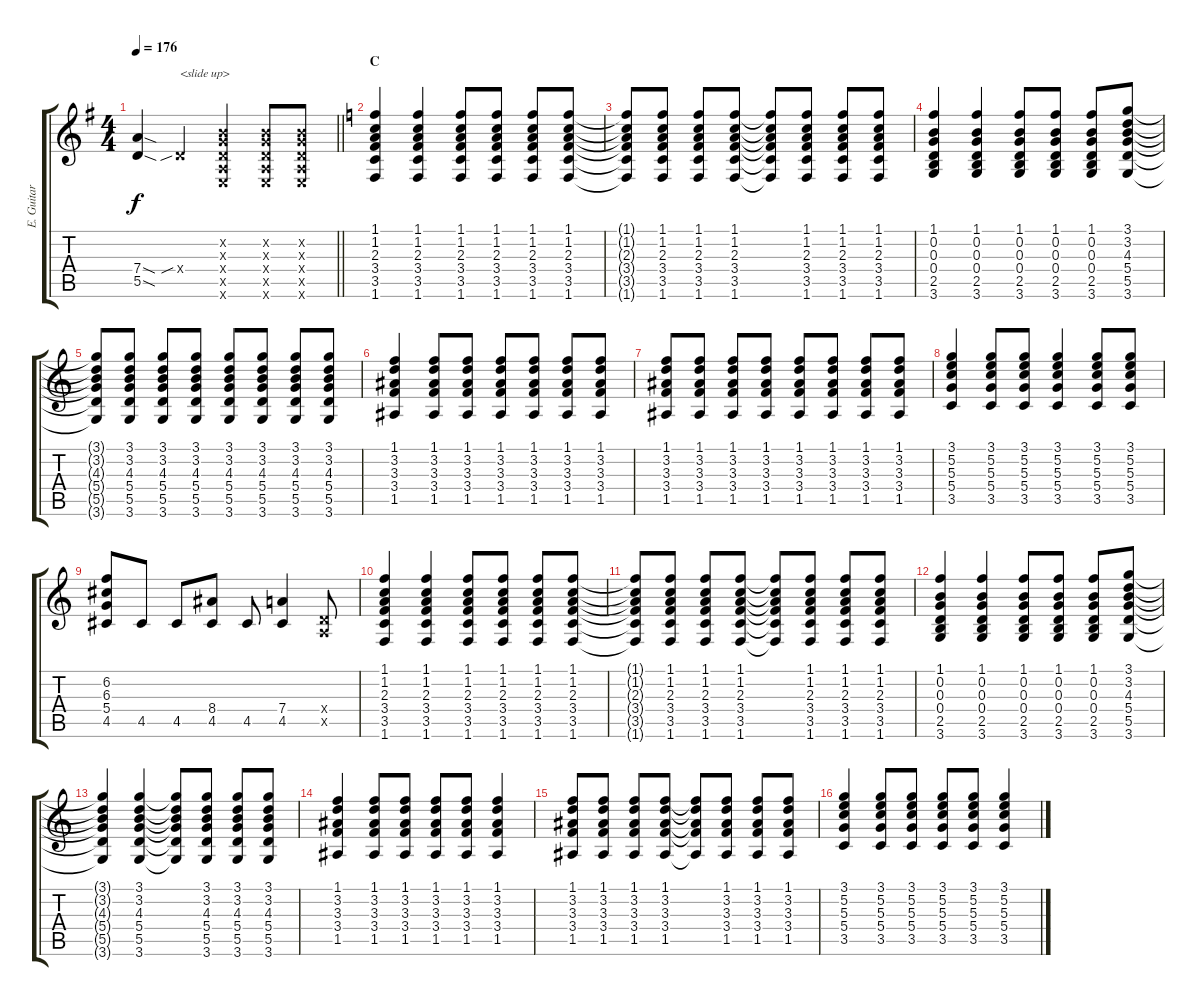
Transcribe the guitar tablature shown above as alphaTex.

\track ("E. Guitar II" "E. Guitar ") {instrument overdrivenguitar}
\staff {score tabs}
\tuning (E4 B3 G3 D3 A2 E2) {hide}
\ts (4 4)
\tempo 176
\clef g2
\barLineRight lightlight
\ks g
(7.4{sod} 5.5{sod}).4{dy f} 0.4{sib x}.4{txt "<slide up>"} (0.2{x} 0.3{x} 0.4{x} 0.5{x} 0.6{x}).4 (0.2{x} 0.3{x} 0.4{x} 0.5{x} 0.6{x}).8 (0.2{x} 0.3{x} 0.4{x} 0.5{x} 0.6{x}).8 |
\section ("" "C")
\ks c
(1.1 1.2 2.3 3.4 3.5 1.6).4 (1.1 1.2 2.3 3.4 3.5 1.6).4 (1.1 1.2 2.3 3.4 3.5 1.6).8 (1.1 1.2 2.3 3.4 3.5 1.6).8 (1.1 1.2 2.3 3.4 3.5 1.6).8 (1.1 1.2 2.3 3.4 3.5 1.6).8 |
(1.1{t} 1.2{t} 2.3{t} 3.4{t} 3.5{t} 1.6{t}).8 (1.1 1.2 2.3 3.4 3.5 1.6).8 (1.1 1.2 2.3 3.4 3.5 1.6).8 (1.1 1.2 2.3 3.4 3.5 1.6).8 (1.1{t} 1.2{t} 2.3{t} 3.4{t} 3.5{t} 1.6{t}).8 (1.1 1.2 2.3 3.4 3.5 1.6).8 (1.1 1.2 2.3 3.4 3.5 1.6).8 (1.1 1.2 2.3 3.4 3.5 1.6).8 |
(1.1 0.2 0.3 0.4 2.5 3.6).4 (1.1 0.2 0.3 0.4 2.5 3.6).4 (1.1 0.2 0.3 0.4 2.5 3.6).8 (1.1 0.2 0.3 0.4 2.5 3.6).8 (1.1 0.2 0.3 0.4 2.5 3.6).8 (3.1 3.2 4.3 5.4 5.5 3.6).8 |
(3.1{t} 3.2{t} 4.3{t} 5.4{t} 5.5{t} 3.6{t}).8 (3.1 3.2 4.3 5.4 5.5 3.6).8 (3.1 3.2 4.3 5.4 5.5 3.6).8 (3.1 3.2 4.3 5.4 5.5 3.6).8 (3.1 3.2 4.3 5.4 5.5 3.6).8 (3.1 3.2 4.3 5.4 5.5 3.6).8 (3.1 3.2 4.3 5.4 5.5 3.6).8 (3.1 3.2 4.3 5.4 5.5 3.6).8 |
(1.1 3.2 3.3 3.4 1.5).4 (1.1 3.2 3.3 3.4 1.5).8 (1.1 3.2 3.3 3.4 1.5).8 (1.1 3.2 3.3 3.4 1.5).8 (1.1 3.2 3.3 3.4 1.5).8 (1.1 3.2 3.3 3.4 1.5).8 (1.1 3.2 3.3 3.4 1.5).8 |
(1.1 3.2 3.3 3.4 1.5).8 (1.1 3.2 3.3 3.4 1.5).8 (1.1 3.2 3.3 3.4 1.5).8 (1.1 3.2 3.3 3.4 1.5).8 (1.1 3.2 3.3 3.4 1.5).8 (1.1 3.2 3.3 3.4 1.5).8 (1.1 3.2 3.3 3.4 1.5).8 (1.1 3.2 3.3 3.4 1.5).8 |
(3.1 5.2 5.3 5.4 3.5).4 (3.1 5.2 5.3 5.4 3.5).8 (3.1 5.2 5.3 5.4 3.5).8 (3.1 5.2 5.3 5.4 3.5).4 (3.1 5.2 5.3 5.4 3.5).8 (3.1 5.2 5.3 5.4 3.5).8 |
(6.2 6.3 5.4 4.5).8 4.5.8 4.5.8 (8.4 4.5).8 4.5.8 (7.4 4.5).4 (0.4{x} 0.5{x}).8 |
(1.1 1.2 2.3 3.4 3.5 1.6).4 (1.1 1.2 2.3 3.4 3.5 1.6).4 (1.1 1.2 2.3 3.4 3.5 1.6).8 (1.1 1.2 2.3 3.4 3.5 1.6).8 (1.1 1.2 2.3 3.4 3.5 1.6).8 (1.1 1.2 2.3 3.4 3.5 1.6).8 |
(1.1{t} 1.2{t} 2.3{t} 3.4{t} 3.5{t} 1.6{t}).8 (1.1 1.2 2.3 3.4 3.5 1.6).8 (1.1 1.2 2.3 3.4 3.5 1.6).8 (1.1 1.2 2.3 3.4 3.5 1.6).8 (1.1{t} 1.2{t} 2.3{t} 3.4{t} 3.5{t} 1.6{t}).8 (1.1 1.2 2.3 3.4 3.5 1.6).8 (1.1 1.2 2.3 3.4 3.5 1.6).8 (1.1 1.2 2.3 3.4 3.5 1.6).8 |
(1.1 0.2 0.3 0.4 2.5 3.6).4 (1.1 0.2 0.3 0.4 2.5 3.6).4 (1.1 0.2 0.3 0.4 2.5 3.6).8 (1.1 0.2 0.3 0.4 2.5 3.6).8 (1.1 0.2 0.3 0.4 2.5 3.6).8 (3.1 3.2 4.3 5.4 5.5 3.6).8 |
(3.1{t} 3.2{t} 4.3{t} 5.4{t} 5.5{t} 3.6{t}).4 (3.1 3.2 4.3 5.4 5.5 3.6).4 (3.1{t} 3.2{t} 4.3{t} 5.4{t} 5.5{t} 3.6{t}).8 (3.1 3.2 4.3 5.4 5.5 3.6).8 (3.1 3.2 4.3 5.4 5.5 3.6).8 (3.1 3.2 4.3 5.4 5.5 3.6).8 |
(1.1 3.2 3.3 3.4 1.5).4 (1.1 3.2 3.3 3.4 1.5).8 (1.1 3.2 3.3 3.4 1.5).8 (1.1 3.2 3.3 3.4 1.5).8 (1.1 3.2 3.3 3.4 1.5).8 (1.1 3.2 3.3 3.4 1.5).4 |
(1.1 3.2 3.3 3.4 1.5).8 (1.1 3.2 3.3 3.4 1.5).8 (1.1 3.2 3.3 3.4 1.5).8 (1.1 3.2 3.3 3.4 1.5).8 (1.1{t} 3.2{t} 3.3{t} 3.4{t} 1.5{t}).8 (1.1 3.2 3.3 3.4 1.5).8 (1.1 3.2 3.3 3.4 1.5).8 (1.1 3.2 3.3 3.4 1.5).8 |
(3.1 5.2 5.3 5.4 3.5).4 (3.1 5.2 5.3 5.4 3.5).8 (3.1 5.2 5.3 5.4 3.5).8 (3.1 5.2 5.3 5.4 3.5).8 (3.1 5.2 5.3 5.4 3.5).8 (3.1 5.2 5.3 5.4 3.5).4
